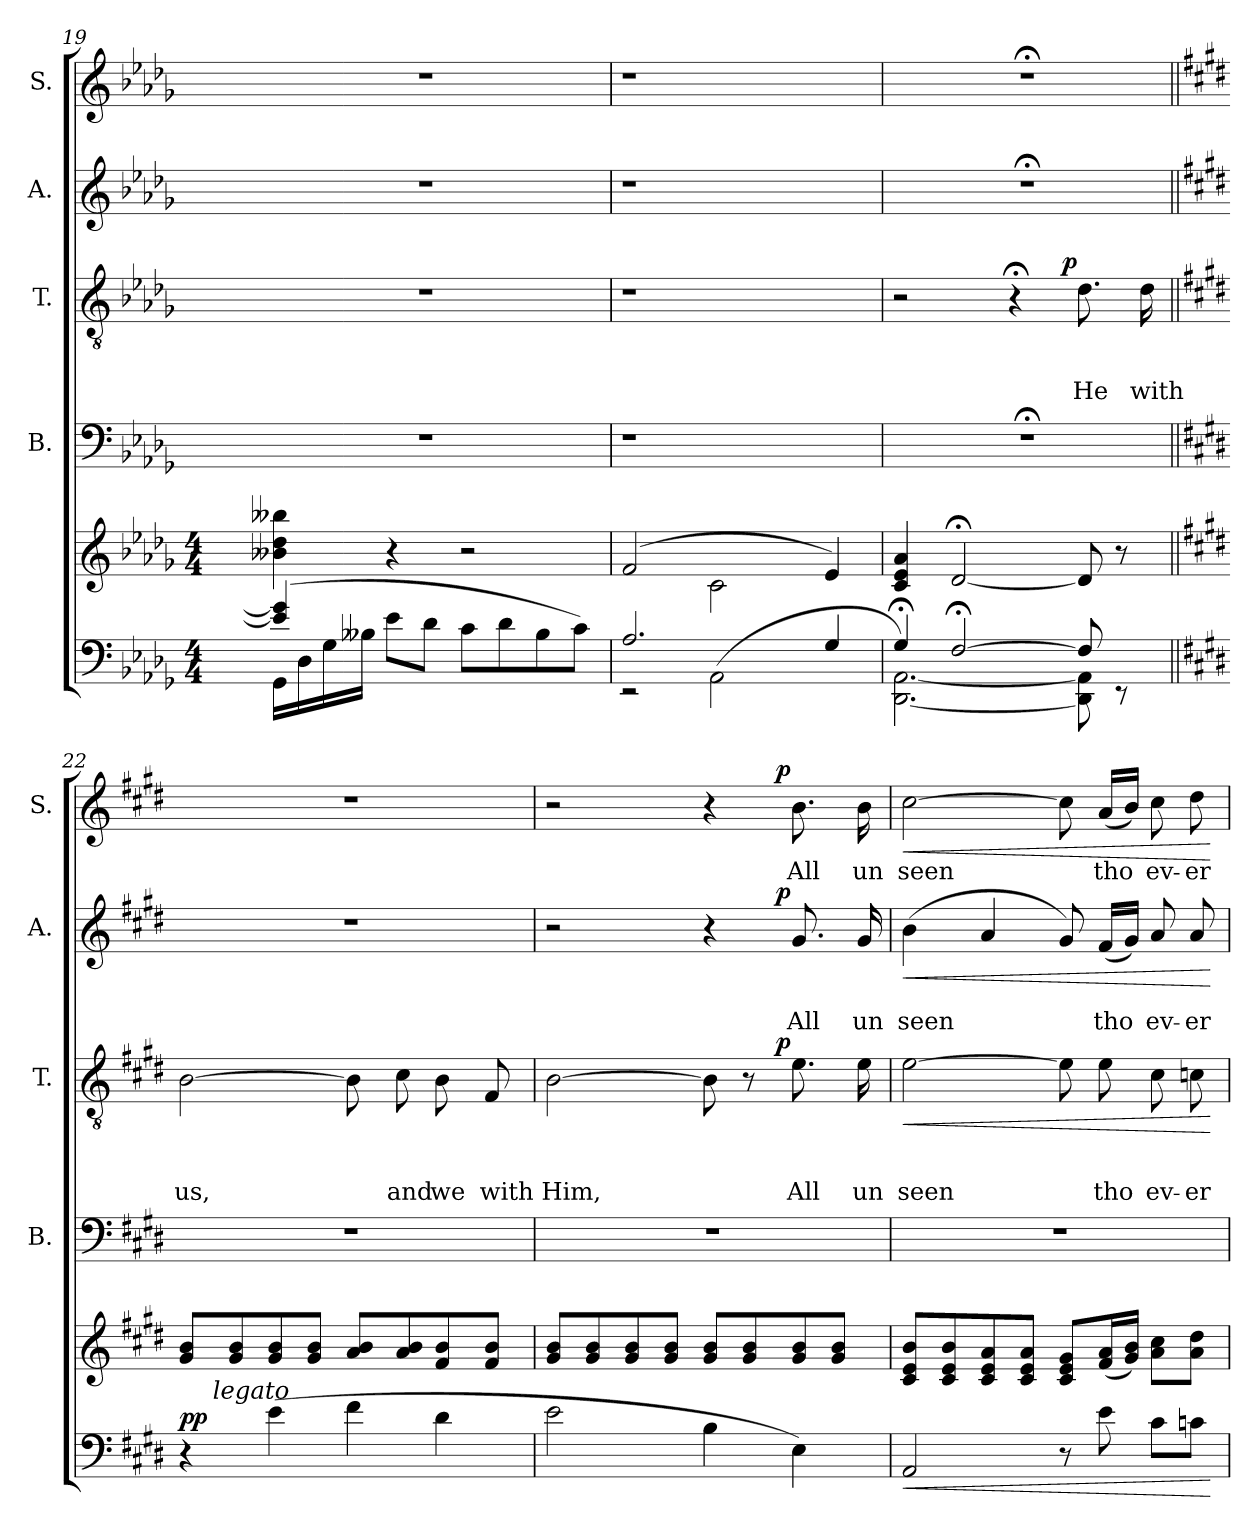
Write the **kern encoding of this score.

**kern	**dynam	**kern	**kern	**kern	**text	**text	**text	**dynam	**kern	**text	**text	**dynam	**kern	**text	**dynam
*part6	*part6	*part5	*part4	*part3	*part3	*part3	*part3	*part3	*part2	*part2	*part2	*part2	*part1	*part1	*part1
*staff6	*staff6	*staff5	*staff4	*staff3	*staff3	*staff3	*staff3	*staff3	*staff2	*staff2	*staff2	*staff2	*staff1	*staff1	*staff1
*	*	*	*I"B.	*I"T.	*	*	*	*	*I"A.	*	*	*	*I"S.	*	*
*	*	*	*I'B.	*I'T.	*	*	*	*	*I'A.	*	*	*	*I'S.	*	*
!!LO:LB:g=z
*clefF4	*	*clefG2	*clefF4	*clefGv2	*	*	*	*	*clefG2	*	*	*	*clefG2	*	*
*k[b-e-a-d-g-]	*	*k[b-e-a-d-g-]	*k[b-e-a-d-g-]	*k[b-e-a-d-g-]	*	*	*	*	*k[b-e-a-d-g-]	*	*	*	*k[b-e-a-d-g-]	*	*
*D-:	*	*D-:	*D-:	*D-:	*	*	*	*	*D-:	*	*	*	*D-:	*	*
*M4/4	*	*M4/4	*	*	*	*	*	*	*	*	*	*	*	*	*
=19	=19	=19	=19	=19	=19	=19	=19	=19	=19	=19	=19	=19	=19	=19	=19
*^	*	*	*	*	*	*	*	*	*	*	*	*	*	*	*
(<4e-/] 4g-/]	16GG-\LL	.	4b--X\ 4dd-\ 4bb--X\	1r	1r	.	.	.	.	1r	.	.	.	1r	.	.
.	16D-\	.	.	.	.	.	.	.	.	.	.	.	.	.	.	.
.	16G-\	.	.	.	.	.	.	.	.	.	.	.	.	.	.	.
.	16B--X\JJ	.	.	.	.	.	.	.	.	.	.	.	.	.	.	.
2.ryy	8e-\L	.	4r	.	.	.	.	.	.	.	.	.	.	.	.	.
.	8d-\J	.	.	.	.	.	.	.	.	.	.	.	.	.	.	.
.	8c\L	.	2r	.	.	.	.	.	.	.	.	.	.	.	.	.
.	8d-\	.	.	.	.	.	.	.	.	.	.	.	.	.	.	.
.	8B--\	.	.	.	.	.	.	.	.	.	.	.	.	.	.	.
.	8c\J)	.	.	.	.	.	.	.	.	.	.	.	.	.	.	.
=20	=20	=20	=20	=20	=20	=20	=20	=20	=20	=20	=20	=20	=20	=20	=20	=20
!	!	!	!	!LO:N:vis=1	!LO:N:vis=1	!	!	!	!	!LO:N:vis=1	!	!	!	!LO:N:vis=1	!	!
2.A-/	2rEE	.	(2f/	1r	1r	.	.	.	.	1r	.	.	.	1r	.	.
.	(<2AA-\	.	2c\	.	.	.	.	.	.	.	.	.	.	.	.	.
2ryy	.	.	.	.	.	.	.	.	.	.	.	.	.	.	.	.
.	4G-/	.	4e-/)	4ryy	4ryy	.	.	.	.	4ryy	.	.	.	4ryy	.	.
=21	=21	=21	=21	=21	=21	=21	=21	=21	=21	=21	=21	=21	=21	=21	=21	=21
*	*	*	*	*	*^	*	*	*	*	*	*	*	*	*	*	*
4G-;</	[<2.DD-\ [<2.AA-\)	.	4c/ 4e-/ 4a-/	1r;<	2r	2ryy	.	.	.	.	1r;<	.	.	.	1r;<	.	.
[>2F;</	.	.	[<2d-;/	.	.	.	.	.	.	.	.	.	.	.	.	.	.
.	.	.	.	.	4r;<	8..ryy	.	.	.	.	.	.	.	.	.	.	.
!	!	!	!	!	!	!	!	!	!	!LO:DY:a	!	!	!	!	!	!	!
.	.	.	.	.	.	4ryy	.	.	.	p	.	.	.	.	.	.	.
!	!	!	!	!	!	!	!	!	!LO:LY:b	!	!	!	!	!	!	!	!
8F/]	8DD-\] 8AA-\]	.	8d-/]	.	8.d-\	.	.	.	He	.	.	.	.	.	.	.	.
8rEE	8ryy	.	8r	.	.	.	.	.	.	.	.	.	.	.	.	.	.
!	!	!	!	!	!	!	!	!	!LO:LY:b	!	!	!	!	!	!	!	!
.	.	.	.	.	16d-\	.	.	.	with	.	.	.	.	.	.	.	.
.	.	.	.	.	.	32ryy	.	.	.	.	.	.	.	.	.	.	.
*	*	*	*	*	*v	*v	*	*	*	*	*	*	*	*	*	*	*
=22||	=22||	=22||	=22||	=22||	=22||	=22||	=22||	=22||	=22||	=22||	=22||	=22||	=22||	=22||	=22||	=22||
*k[f#c#g#d#]	*	*	*k[f#c#g#d#]	*k[f#c#g#d#]	*k[f#c#g#d#]	*	*	*	*	*k[f#c#g#d#]	*	*	*	*k[f#c#g#d#]	*	*
*E:	*	*	*E:	*E:	*E:	*	*	*	*	*E:	*	*	*	*E:	*	*
*	*	*	*	*	*^	*	*	*	*	*	*	*	*	*	*	*
!	!	!LO:DY:a	!	!	!	!	!	!	!LO:LY:b	!	!	!	!	!	!	!	!
*	*	*	*	*	*v	*v	*	*	*	*	*	*	*	*	*	*	*
4r	16.ryy	pp	8g#/ 8b/L	1r	[>2B\	.	.	us,	.	1r	.	.	.	1r	.	.
!	!LO:TX:a:i:t=legato	!	!	!	!	!	!	!	!	!	!	!	!	!	!	!
.	2ryy	.	.	.	.	.	.	.	.	.	.	.	.	.	.	.
.	.	.	8g#/ 8b/	.	.	.	.	.	.	.	.	.	.	.	.	.
(>4e\	.	.	8g#/ 8b/	.	.	.	.	.	.	.	.	.	.	.	.	.
.	.	.	8g#/ 8b/J	.	.	.	.	.	.	.	.	.	.	.	.	.
4f#\	.	.	8a/ 8b/L	.	8B\]	.	.	.	.	.	.	.	.	.	.	.
.	4ryy	.	.	.	.	.	.	.	.	.	.	.	.	.	.	.
!	!	!	!	!	!	!	!	!LO:LY:b	!	!	!	!	!	!	!	!
.	.	.	8a/ 8b/	.	8c#\	.	.	and	.	.	.	.	.	.	.	.
!	!	!	!	!	!	!	!	!LO:LY:b	!	!	!	!	!	!	!	!
4d#\	.	.	8f#/ 8b/	.	8B\	.	.	we	.	.	.	.	.	.	.	.
.	8ryy	.	.	.	.	.	.	.	.	.	.	.	.	.	.	.
!	!	!	!	!	!	!	!	!LO:LY:b	!	!	!	!	!	!	!	!
.	.	.	8f#/ 8b/J	.	8F#/	.	.	with	.	.	.	.	.	.	.	.
.	32ryy	.	.	.	.	.	.	.	.	.	.	.	.	.	.	.
=23	=23	=23	=23	=23	=23	=23	=23	=23	=23	=23	=23	=23	=23	=23	=23	=23
!	!	!	!	!	!	!	!	!LO:LY:b	!	!	!	!	!	!	!	!
*v	*v	*	*	*	*^	*	*	*	*	*^	*	*	*	*^	*	*
2e\	.	8g#/ 8b/L	1r	[>2B\	2ryy	.	.	Him,	.	2r	2ryy	.	.	.	2r	2ryy	.	.
.	.	8g#/ 8b/	.	.	.	.	.	.	.	.	.	.	.	.	.	.	.	.
.	.	8g#/ 8b/	.	.	.	.	.	.	.	.	.	.	.	.	.	.	.	.
.	.	8g#/ 8b/J	.	.	.	.	.	.	.	.	.	.	.	.	.	.	.	.
4B\	.	8g#/ 8b/L	.	8B\]	8..ryy	.	.	.	.	4r	8..ryy	.	.	.	4r	8..ryy	.	.
.	.	8g#/ 8b/	.	8r	.	.	.	.	.	.	.	.	.	.	.	.	.	.
!	!	!	!	!	!	!	!	!	!LO:DY:a	!	!	!	!	!LO:DY:a	!	!	!	!LO:DY:a
.	.	.	.	.	4ryy	.	.	.	p	.	4ryy	.	.	p	.	4ryy	.	p
!	!	!	!	!	!	!	!	!LO:LY:b	!	!	!	!	!LO:LY:b	!	!	!	!LO:LY:b	!
4E\)	.	8g#/ 8b/	.	8.e\	.	.	.	All	.	8.g#/	.	.	All	.	8.b\	.	All	.
.	.	8g#/ 8b/J	.	.	.	.	.	.	.	.	.	.	.	.	.	.	.	.
!	!	!	!	!	!	!	!	!LO:LY:b	!	!	!	!	!LO:LY:b	!	!	!	!LO:LY:b	!
.	.	.	.	16e\	.	.	.	un	.	16g#/	.	.	un	.	16b\	.	un	.
.	.	.	.	.	32ryy	.	.	.	.	.	32ryy	.	.	.	.	32ryy	.	.
!!LO:PB:g=z
=24	=24	=24	=24	=24	=24	=24	=24	=24	=24	=24	=24	=24	=24	=24	=24	=24	=24	=24
!	!LO:HP:b	!	!	!	!	!	!	!LO:LY:b	!LO:HP:b	!	!	!	!LO:LY:b	!LO:HP:b	!	!	!LO:LY:b	!LO:HP:b
*	*	*	*	*v	*v	*	*	*	*	*	*	*	*	*	*v	*v	*	*
*	*	*	*	*	*	*	*	*	*v	*v	*	*	*	*	*	*
2AA/	<	8c#/ 8e/ 8b/L	1r	[>2e\	.	.	seen	<	(>4b\	.	seen	<	[>2cc#\	seen	<
.	.	8c#/ 8e/ 8b/	.	.	.	.	.	.	.	.	.	.	.	.	.
.	.	8c#/ 8e/ 8a/	.	.	.	.	.	.	4a/	.	.	.	.	.	.
.	.	8c#/ 8e/ 8a/J	.	.	.	.	.	.	.	.	.	.	.	.	.
8r	.	8c#/ 8e/ 8g#/L	.	8e\]	.	.	.	.	8g#/)	.	.	.	8cc#\]	.	.
!	!	!	!	!	!	!	!LO:LY:b	!	!	!	!LO:LY:b	!	!	!LO:LY:b	!
8e\	.	(<16f#/ 16a/L	.	8e\	.	.	tho	.	(<16f#/LL	.	tho	.	(<16a/LL	tho	.
.	.	16g#/ 16b/JJ)	.	.	.	.	.	.	16g#/JJ)	.	.	.	16b/JJ)	.	.
!	!	!	!	!	!	!	!LO:LY:b	!	!	!	!LO:LY:b	!	!	!LO:LY:b	!
8c#\L	.	8a\ 8cc#\L	.	8c#\	.	.	ev-	.	8a/	.	ev-	.	8cc#\	ev-	.
!	!	!	!	!	!	!	!LO:LY:b	!	!	!	!LO:LY:b	!	!	!LO:LY:b	!
8cn\J	.	8a\ 8dd#\J	.	8cn\	.	.	-er	.	8a/	.	-er	.	8dd#\	-er	.
.	[	.	.	.	.	.	.	[	.	.	.	[	.	.	[
=	=	=	=	=	=	=	=	=	=	=	=	=	=	=	=
*-	*-	*-	*-	*-	*-	*-	*-	*-	*-	*-	*-	*-	*-	*-	*-
